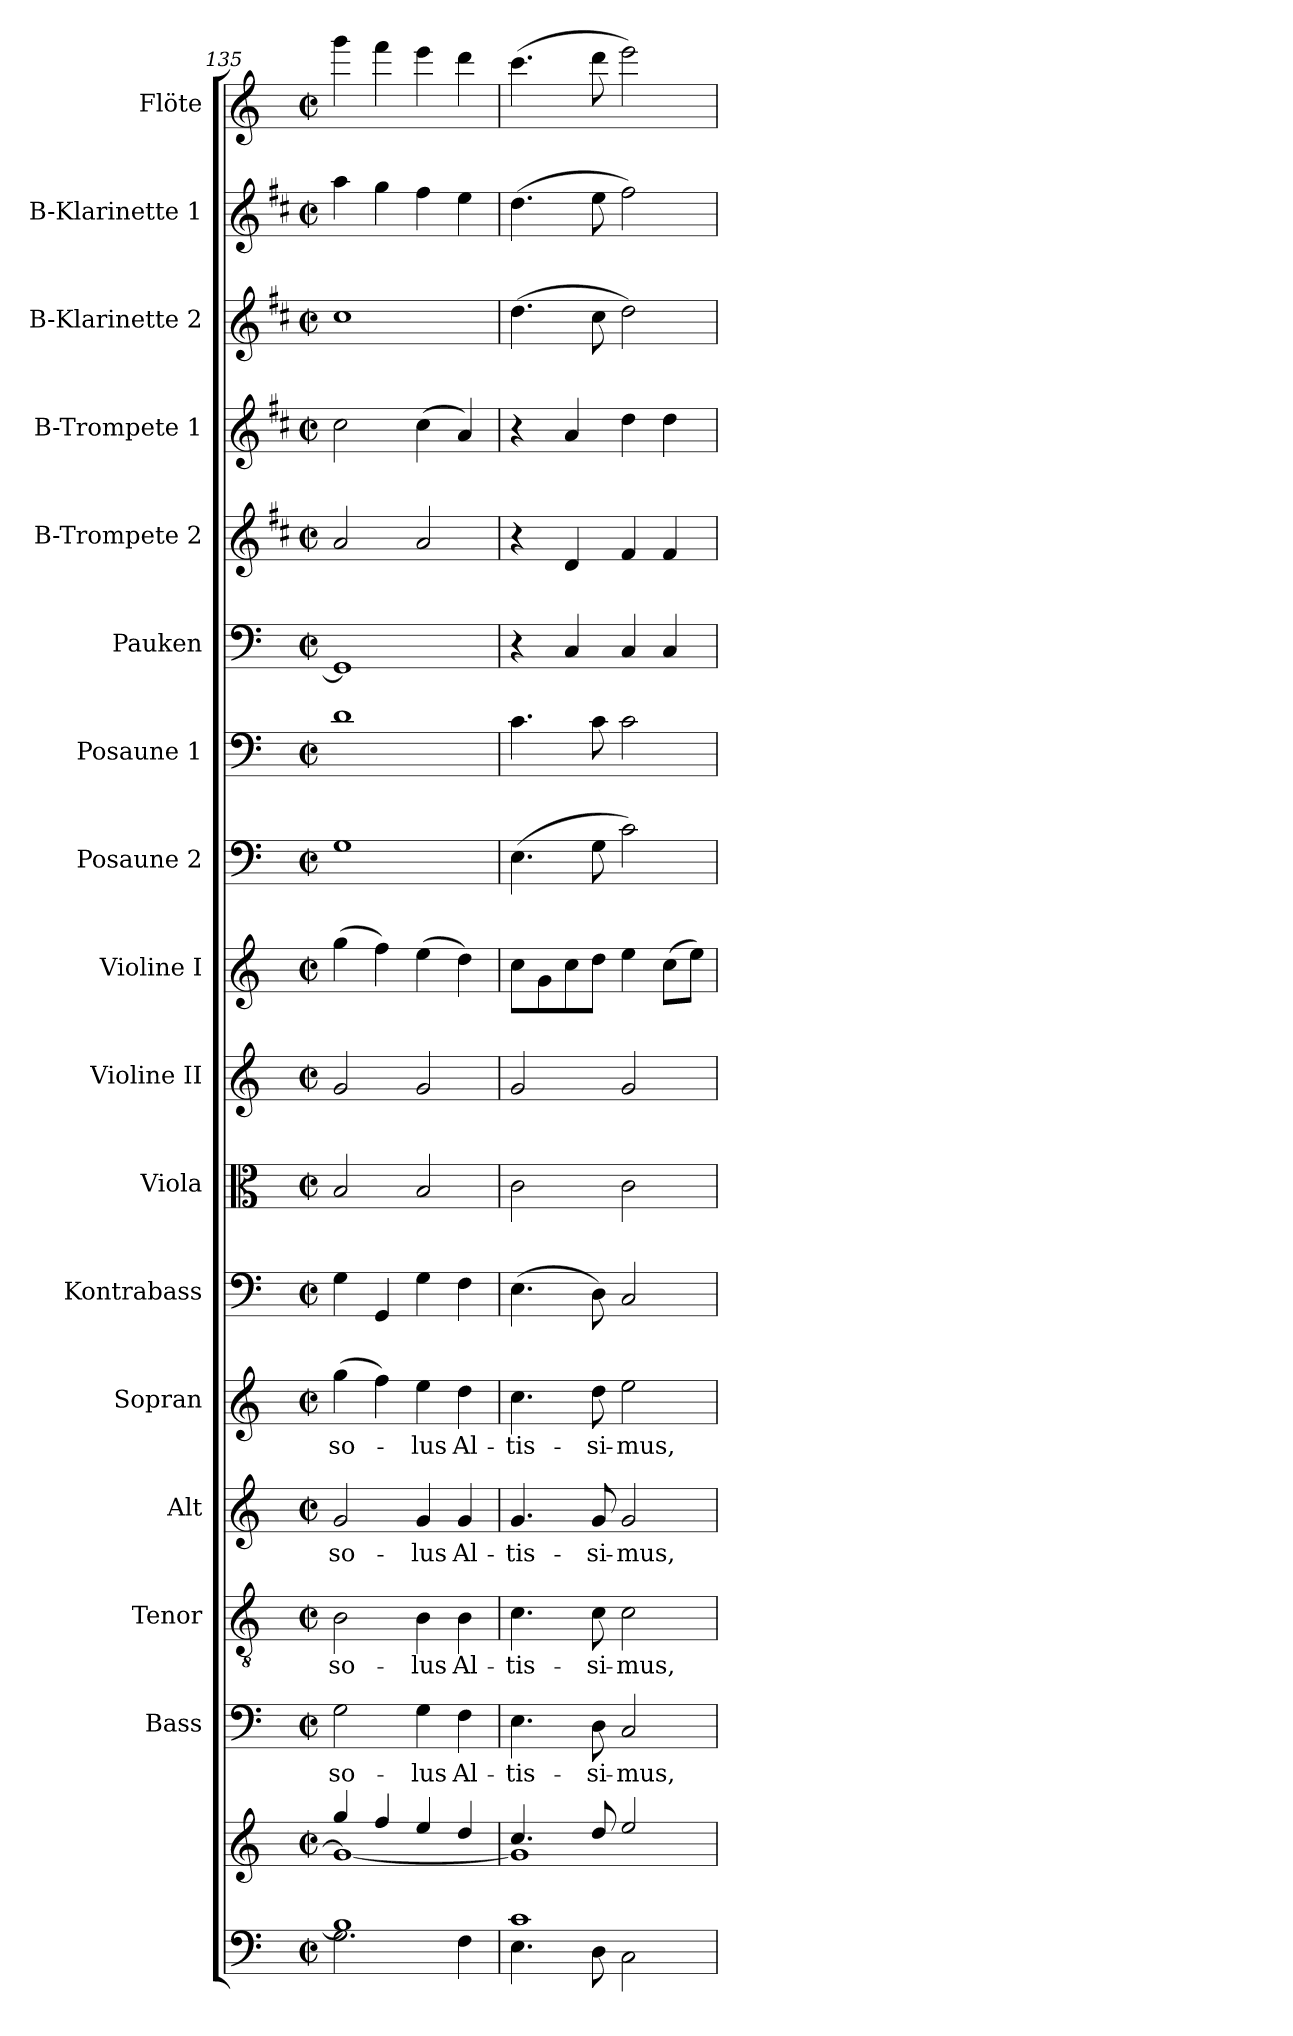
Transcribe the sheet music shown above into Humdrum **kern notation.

**kern	**kern	**kern	**text	**kern	**text	**kern	**text	**kern	**text	**kern	**kern	**kern	**kern	**kern	**kern	**kern	**kern	**kern	**kern	**kern	**kern
*part17	*part17	*part16	*part16	*part15	*part15	*part14	*part14	*part13	*part13	*part12	*part11	*part10	*part9	*part8	*part7	*part6	*part5	*part4	*part3	*part2	*part1
*staff18	*staff17	*staff16	*staff16	*staff15	*staff15	*staff14	*staff14	*staff13	*staff13	*staff12	*staff11	*staff10	*staff9	*staff8	*staff7	*staff6	*staff5	*staff4	*staff3	*staff2	*staff1
*	*	*I"Bass	*	*I"Tenor	*	*I"Alt	*	*I"Sopran	*	*I"Kontrabass	*I"Viola	*I"Violine II	*I"Violine I	*I"Posaune 2	*I"Posaune 1	*I"Pauken	*I"B-Trompete 2	*I"B-Trompete 1	*I"B-Klarinette 2	*I"B-Klarinette 1	*I"Flöte
*	*	*I'B.	*	*I'T.	*	*I'A.	*	*I'S.	*	*I'Kb.	*I'Vla.	*I'Vl. II	*I'Vl. I	*I'Pos. 2	*I'Pos. 1	*I'Pk.	*I'B Trp. 2	*I'B Trp. 1	*I'B Kl. 2	*I'B Kl. 1	*I'Fl.
*clefF4	*clefG2	*clefF4	*	*clefGv2	*	*clefG2	*	*clefG2	*	*clefF4	*clefC3	*clefG2	*clefG2	*clefF4	*clefF4	*clefF4	*clefG2	*clefG2	*clefG2	*clefG2	*clefG2
*	*	*	*	*	*	*	*	*	*	*ITrd7c12	*	*	*	*	*	*	*ITrd1c2	*ITrd1c2	*ITrd1c2	*ITrd1c2	*
*k[]	*k[]	*k[]	*	*k[]	*	*k[]	*	*k[]	*	*k[]	*k[]	*k[]	*k[]	*k[]	*k[]	*k[]	*k[]	*k[]	*k[]	*k[]	*k[]
*C:	*C:	*C:	*	*C:	*	*C:	*	*C:	*	*C:	*C:	*C:	*C:	*C:	*C:	*C:	*C:	*C:	*C:	*C:	*C:
*M2/2	*M2/2	*M2/2	*	*M2/2	*	*M2/2	*	*M2/2	*	*M2/2	*M2/2	*M2/2	*M2/2	*M2/2	*M2/2	*M2/2	*M2/2	*M2/2	*M2/2	*M2/2	*M2/2
*met(c|)	*met(c|)	*met(c|)	*	*met(c|)	*	*met(c|)	*	*met(c|)	*	*met(c|)	*met(c|)	*met(c|)	*met(c|)	*met(c|)	*met(c|)	*met(c|)	*met(c|)	*met(c|)	*met(c|)	*met(c|)	*met(c|)
=135	=135	=135	=135	=135	=135	=135	=135	=135	=135	=135	=135	=135	=135	=135	=135	=135	=135	=135	=135	=135	=135
*^	*^	*	*	*	*	*	*	*	*	*	*	*	*	*	*	*	*	*	*	*	*
!	!	!	!	!	!LO:LY:b	!	!LO:LY:b	!	!LO:LY:b	!	!LO:LY:b	!	!	!	!	!	!	!	!	!	!	!	!
1B]	2.G\	4gg/	1g_	2G\	so-	2B\	so-	2g/	so-	(>4gg\	so-	4GG\	2B/	2g/	(>4gg\	1G	1d	1GG]	2g/	2b\	1b	4gg\	4ggg\
.	.	4ff/	.	.	.	.	.	.	.	4ff\)	.	4GGG/	.	.	4ff\)	.	.	.	.	.	.	4ff\	4fff\
!	!	!	!	!	!LO:LY:b	!	!LO:LY:b	!	!LO:LY:b	!	!LO:LY:b	!	!	!	!	!	!	!	!	!	!	!	!
.	.	4ee/	.	4G\	-lus	4B\	-lus	4g/	-lus	4ee\	-lus	4GG\	2B/	2g/	(>4ee\	.	.	.	2g/	(>4b\	.	4ee\	4eee\
!	!	!	!	!	!LO:LY:b	!	!LO:LY:b	!	!LO:LY:b	!	!LO:LY:b	!	!	!	!	!	!	!	!	!	!	!	!
.	4F\	4dd/	.	4F\	Al-	4B\	Al-	4g/	Al-	4dd\	Al-	4FF\	.	.	4dd\)	.	.	.	.	4g/)	.	4dd\	4ddd\
!!LO:PB:g=z
=136	=136	=136	=136	=136	=136	=136	=136	=136	=136	=136	=136	=136	=136	=136	=136	=136	=136	=136	=136	=136	=136	=136	=136
!	!	!	!	!	!LO:LY:b	!	!LO:LY:b	!	!LO:LY:b	!	!LO:LY:b	!	!	!	!	!	!	!	!	!	!	!	!
1c	4.E\	4.cc/	1g]	4.E\	-tis-	4.c\	-tis-	4.g/	-tis-	4.cc\	-tis-	(>4.EE\	2c\	2g/	8cc\L	(>4.E\	4.c\	4r	4r	4r	(>4.cc\	(>4.cc\	(>4.ccc\
.	.	.	.	.	.	.	.	.	.	.	.	.	.	.	8g\	.	.	.	.	.	.	.	.
.	.	.	.	.	.	.	.	.	.	.	.	.	.	.	8cc\	.	.	4C/	4c/	4g/	.	.	.
!	!	!	!	!	!LO:LY:b	!	!LO:LY:b	!	!LO:LY:b	!	!LO:LY:b	!	!	!	!	!	!	!	!	!	!	!	!
.	8D\	8dd/	.	8D\	-si-	8c\	-si-	8g/	-si-	8dd\	-si-	8DD\)	.	.	8dd\J	8G\	8c\	.	.	.	8b\	8dd\	8ddd\
!	!	!	!	!	!LO:LY:b	!	!LO:LY:b	!	!LO:LY:b	!	!LO:LY:b	!	!	!	!	!	!	!	!	!	!	!	!
.	2C\	2ee/	.	2C/	-mus,	2c\	-mus,-	2g/	-mus,	2ee\	-mus,	2CC/	2c\	2g/	4ee\	2c\)	2c\	4C/	4e/	4cc\	2cc\)	2ee\)	2eee\)
.	.	.	.	.	.	.	.	.	.	.	.	.	.	.	(>8cc\L	.	.	4C/	4e/	4cc\	.	.	.
.	.	.	.	.	.	.	.	.	.	.	.	.	.	.	8ee\J)	.	.	.	.	.	.	.	.
*v	*v	*	*	*	*	*	*	*	*	*	*	*	*	*	*	*	*	*	*	*	*	*	*
*	*v	*v	*	*	*	*	*	*	*	*	*	*	*	*	*	*	*	*	*	*	*	*
=	=	=	=	=	=	=	=	=	=	=	=	=	=	=	=	=	=	=	=	=	=
*-	*-	*-	*-	*-	*-	*-	*-	*-	*-	*-	*-	*-	*-	*-	*-	*-	*-	*-	*-	*-	*-
